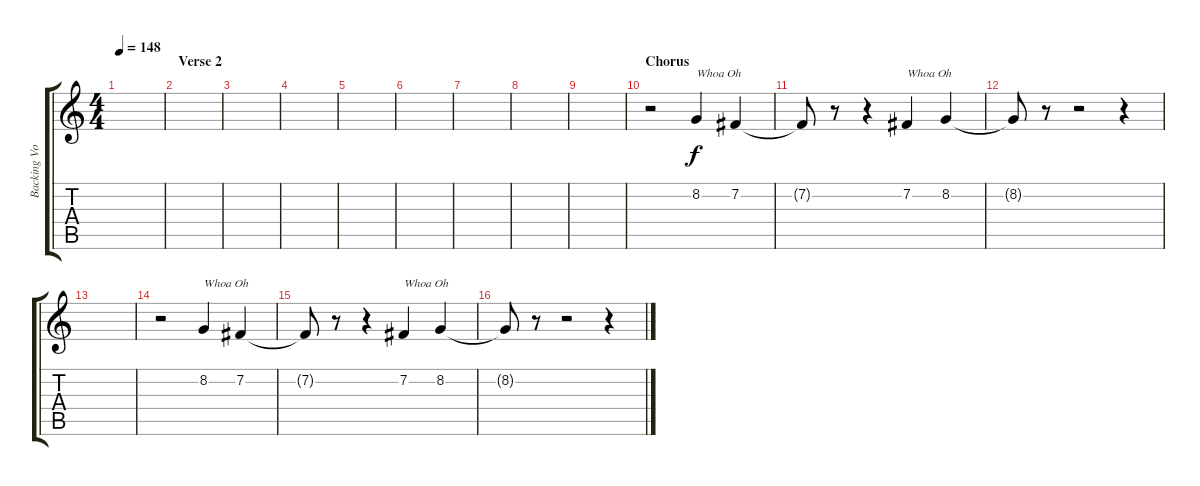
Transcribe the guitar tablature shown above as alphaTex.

\track ("Backing Vox 3" "Backing Vo") {instrument lead1square}
\staff {score tabs}
\tuning (E4 B3 G3 D3 A2 E2) {hide}
\ts (4 4)
\tempo 148
\clef g2
\ks c
|
\section ("" "Verse 2")
|
|
|
|
|
|
|
|
\section ("" "Chorus")
r.2 8.2.4{txt "Whoa Oh"} 7.2.4 |
7.2{t}.8 r.8 r.4 7.2.4{txt "Whoa Oh"} 8.2.4 |
8.2{t}.8 r.8 r.2 r.4 |
|
r.2 8.2.4{txt "Whoa Oh"} 7.2.4 |
7.2{t}.8 r.8 r.4 7.2.4{txt "Whoa Oh"} 8.2.4 |
8.2{t}.8 r.8 r.2 r.4
